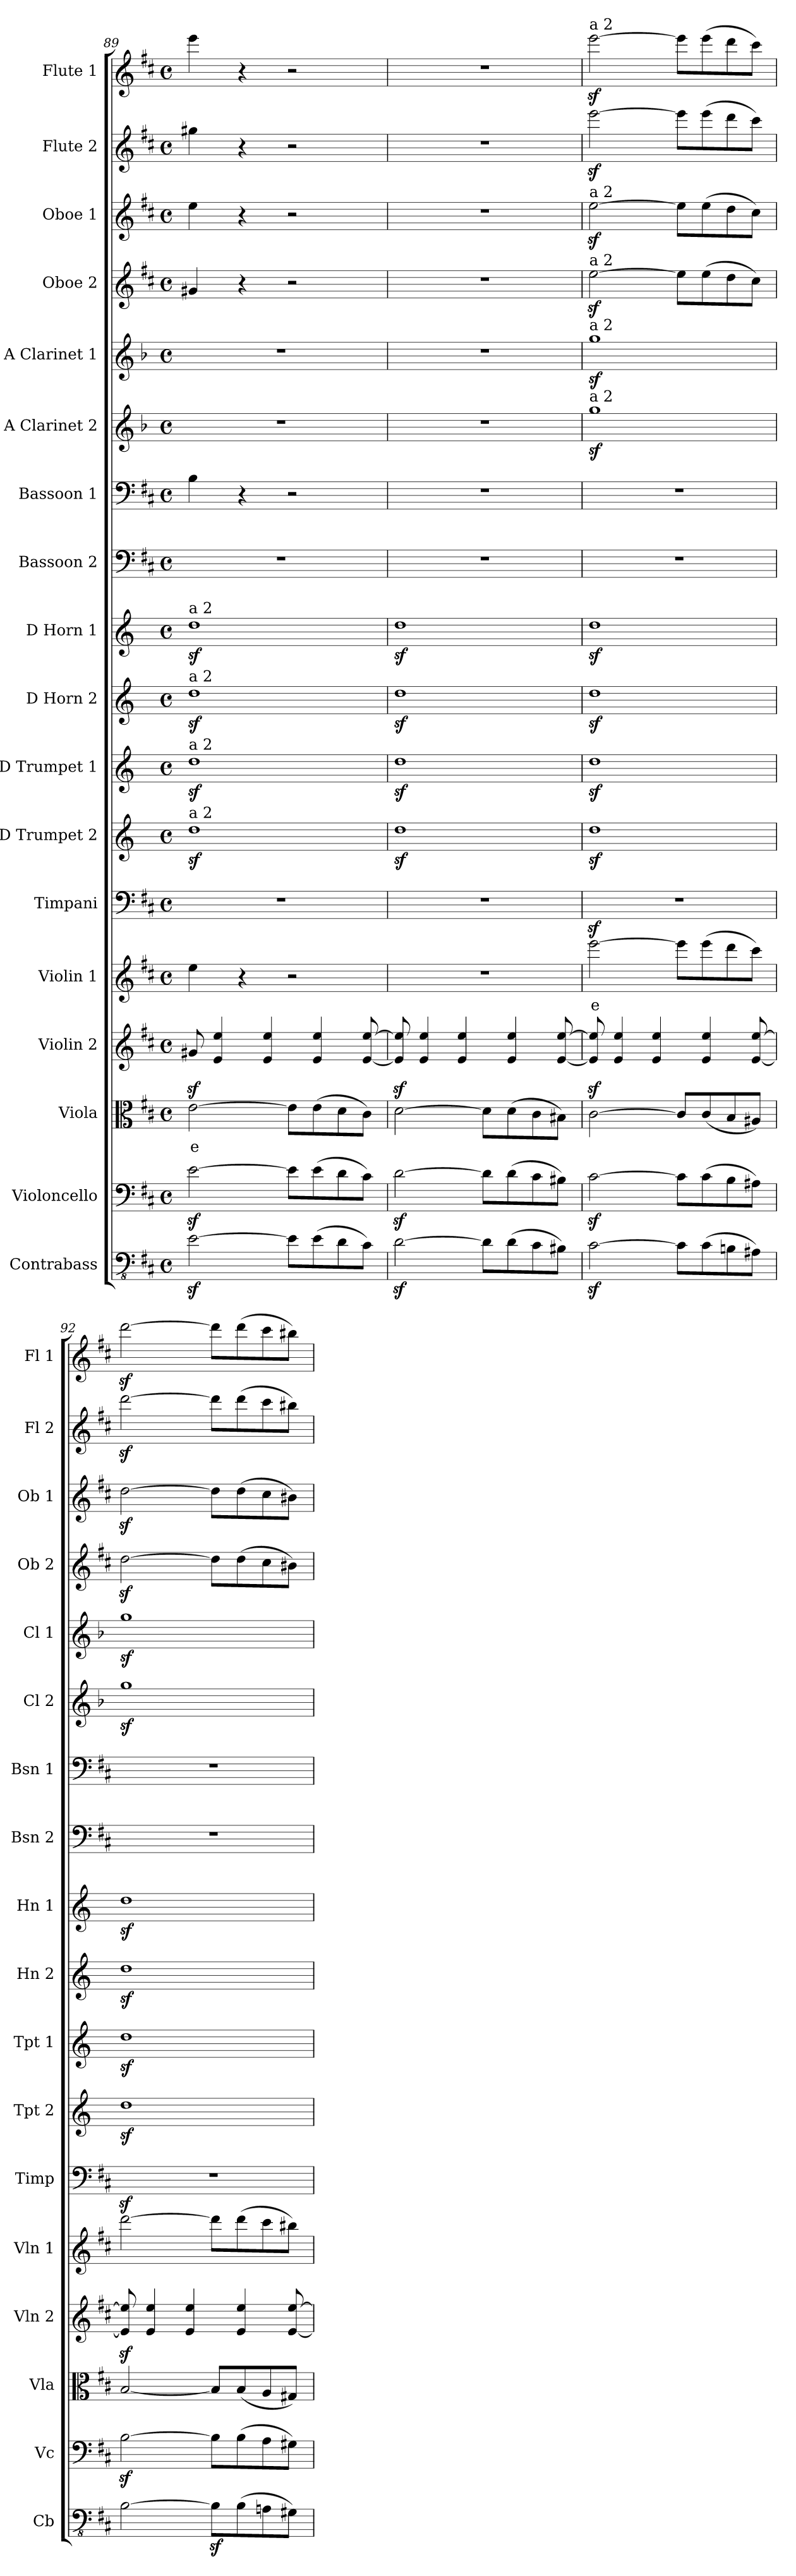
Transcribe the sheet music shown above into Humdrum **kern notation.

**kern	**kern	**kern	**text	**kern	**kern	**text	**kern	**kern	**kern	**kern	**kern	**kern	**kern	**kern	**kern	**kern	**kern	**kern	**kern
*part18	*part17	*part16	*part16	*part15	*part14	*part14	*part13	*part12	*part11	*part10	*part9	*part8	*part7	*part6	*part5	*part4	*part3	*part2	*part1
*staff18	*staff17	*staff16	*staff16	*staff15	*staff14	*staff14	*staff13	*staff12	*staff11	*staff10	*staff9	*staff8	*staff7	*staff6	*staff5	*staff4	*staff3	*staff2	*staff1
*I"Contrabass	*I"Violoncello	*I"Viola	*	*I"Violin 2	*I"Violin 1	*	*I"Timpani	*I"D Trumpet 2	*I"D Trumpet 1	*I"D Horn 2	*I"D Horn 1	*I"Bassoon 2	*I"Bassoon 1	*I"A Clarinet 2	*I"A Clarinet 1	*I"Oboe 2	*I"Oboe 1	*I"Flute 2	*I"Flute 1
*I'Cb	*I'Vc	*I'Vla	*	*I'Vln 2	*I'Vln 1	*	*I'Timp	*I'Tpt 2	*I'Tpt 1	*I'Hn 2	*I'Hn 1	*I'Bsn 2	*I'Bsn 1	*I'Cl 2	*I'Cl 1	*I'Ob 2	*I'Ob 1	*I'Fl 2	*I'Fl 1
*clefFv4	*clefF4	*clefC3	*	*clefG2	*clefG2	*	*clefF4	*clefG2	*clefG2	*clefG2	*clefG2	*clefF4	*clefF4	*clefG2	*clefG2	*clefG2	*clefG2	*clefG2	*clefG2
*	*	*	*	*	*	*	*	*ITrd-1c-2	*ITrd-1c-2	*ITrd6c10	*ITrd6c10	*	*	*ITrd2c3	*ITrd2c3	*	*	*	*
*k[f#c#]	*k[f#c#]	*k[f#c#]	*	*k[f#c#]	*k[f#c#]	*	*k[f#c#]	*k[f#c#]	*k[f#c#]	*k[f#c#]	*k[f#c#]	*k[f#c#]	*k[f#c#]	*k[f#c#]	*k[f#c#]	*k[f#c#]	*k[f#c#]	*k[f#c#]	*k[f#c#]
*M4/4	*M4/4	*M4/4	*	*M4/4	*M4/4	*	*M4/4	*M4/4	*M4/4	*M4/4	*M4/4	*M4/4	*M4/4	*M4/4	*M4/4	*M4/4	*M4/4	*M4/4	*M4/4
*met(c)	*met(c)	*met(c)	*	*met(c)	*met(c)	*	*met(c)	*met(c)	*met(c)	*met(c)	*met(c)	*met(c)	*met(c)	*met(c)	*met(c)	*met(c)	*met(c)	*met(c)	*met(c)
=89	=89	=89	=89	=89	=89	=89	=89	=89	=89	=89	=89	=89	=89	=89	=89	=89	=89	=89	=89
!	!	!	!	!	!	!	!	!	!	!	!LO:TX:a:t=a 2	!	!	!	!	!	!	!	!
!	!	!	!	!	!	!	!	!	!	!LO:TX:a:t=a 2	!	!	!	!	!	!	!	!	!
!	!	!	!	!	!	!	!	!	!LO:TX:a:t=a 2	!	!	!	!	!	!	!	!	!	!
!	!	!	!	!	!	!	!	!LO:TX:a:t=a 2	!	!	!	!	!	!	!	!	!	!	!
!	!	!	!LO:LY:b:color=#FF0000	!	!	!	!	!	!	!	!	!	!	!	!	!	!	!	!
[2Ez<\	[2ez<\	[2ez<\	e	8g#X/	4ee\	.	1r	1eez<	1eez<	1ez<	1ez<	1r	4B\	1r	1r	4g#X/	4ee\	4gg#X\	4eee\
.	.	.	.	4e/ 4ee/	.	.	.	.	.	.	.	.	.	.	.	.	.	.	.
.	.	.	.	.	4r	.	.	.	.	.	.	.	4r	.	.	4r	4r	4r	4r
.	.	.	.	4e/ 4ee/	.	.	.	.	.	.	.	.	.	.	.	.	.	.	.
8E\L]	8e\L]	8e\L]	.	.	2r	.	.	.	.	.	.	.	2r	.	.	2r	2r	2r	2r
(8E\	(8e\	(8e\	.	4e/ 4ee/	.	.	.	.	.	.	.	.	.	.	.	.	.	.	.
8D\	8d\	8d\	.	.	.	.	.	.	.	.	.	.	.	.	.	.	.	.	.
8C#\J)	8c#\J)	8c#\J)	.	[8e/ [8ee/	.	.	.	.	.	.	.	.	.	.	.	.	.	.	.
=90	=90	=90	=90	=90	=90	=90	=90	=90	=90	=90	=90	=90	=90	=90	=90	=90	=90	=90	=90
[2Dz<\	[2dz<\	[2dz<\	.	8e/] 8ee/]	1r	.	1r	1eez<	1eez<	1ez<	1ez<	1r	1r	1r	1r	1r	1r	1r	1r
.	.	.	.	4e/ 4ee/	.	.	.	.	.	.	.	.	.	.	.	.	.	.	.
.	.	.	.	4e/ 4ee/	.	.	.	.	.	.	.	.	.	.	.	.	.	.	.
8D\L]	8d\L]	8d\L]	.	.	.	.	.	.	.	.	.	.	.	.	.	.	.	.	.
(8D\	(8d\	(8d\	.	4e/ 4ee/	.	.	.	.	.	.	.	.	.	.	.	.	.	.	.
8C#\	8c#\	8c#\	.	.	.	.	.	.	.	.	.	.	.	.	.	.	.	.	.
8BB#X\J)	8B#X\J)	8B#X\J)	.	[8e/ [8ee/	.	.	.	.	.	.	.	.	.	.	.	.	.	.	.
=91	=91	=91	=91	=91	=91	=91	=91	=91	=91	=91	=91	=91	=91	=91	=91	=91	=91	=91	=91
!	!	!	!	!	!	!	!	!	!	!	!	!	!	!	!	!	!	!	!LO:TX:a:t=a 2
!	!	!	!	!	!	!	!	!	!	!	!	!	!	!	!	!	!LO:TX:a:t=a 2	!	!
!	!	!	!	!	!	!	!	!	!	!	!	!	!	!	!	!LO:TX:a:t=a 2	!	!	!
!	!	!	!	!	!	!	!	!	!	!	!	!	!	!	!LO:TX:a:t=a 2	!	!	!	!
!	!	!	!	!	!	!	!	!	!	!	!	!	!	!LO:TX:a:t=a 2	!	!	!	!	!
!	!	!	!	!	!	!LO:LY:b:color=#FF0000	!	!	!	!	!	!	!	!	!	!	!	!	!
[2C#z<\	[2c#z<\	[2c#z<\	.	8e/] 8ee/]	[2eeez<\	e	1r	1eez<	1eez<	1ez<	1ez<	1r	1r	1eez<	1eez<	[2eez<\	[2eez<\	[2eeez<\	[2eeez<\
.	.	.	.	4e/ 4ee/	.	.	.	.	.	.	.	.	.	.	.	.	.	.	.
.	.	.	.	4e/ 4ee/	.	.	.	.	.	.	.	.	.	.	.	.	.	.	.
8C#\L]	8c#\L]	8c#/L]	.	.	8eee\L]	.	.	.	.	.	.	.	.	.	.	8ee\L]	8ee\L]	8eee\L]	8eee\L]
(8C#\	(8c#\	(8c#/	.	4e/ 4ee/	(8eee\	.	.	.	.	.	.	.	.	.	.	(8ee\	(8ee\	(8eee\	(8eee\
8BBn\	8B\	8B/	.	.	8ddd\	.	.	.	.	.	.	.	.	.	.	8dd\	8dd\	8ddd\	8ddd\
8AA#X\J)	8A#X\J)	8A#X/J)	.	[8e/ [8ee/	8ccc#\J)	.	.	.	.	.	.	.	.	.	.	8cc#\J)	8cc#\J)	8ccc#\J)	8ccc#\J)
!!LO:PB:g=z
=92	=92	=92	=92	=92	=92	=92	=92	=92	=92	=92	=92	=92	=92	=92	=92	=92	=92	=92	=92
[2BB\	[2Bz<\	[2Bz</	.	8e/] 8ee/]	[2dddz<\	.	1r	1eez<	1eez<	1ez<	1ez<	1r	1r	1eez<	1eez<	[2ddz<\	[2ddz<\	[2dddz<\	[2dddz<\
.	.	.	.	4e/ 4ee/	.	.	.	.	.	.	.	.	.	.	.	.	.	.	.
.	.	.	.	4e/ 4ee/	.	.	.	.	.	.	.	.	.	.	.	.	.	.	.
8BBz<\L]	8B\L]	8B/L]	.	.	8ddd\L]	.	.	.	.	.	.	.	.	.	.	8dd\L]	8dd\L]	8ddd\L]	8ddd\L]
(8BB\	(8B\	(8B/	.	4e/ 4ee/	(8ddd\	.	.	.	.	.	.	.	.	.	.	(8dd\	(8dd\	(8ddd\	(8ddd\
8AAn\	8A\	8A/	.	.	8ccc#\	.	.	.	.	.	.	.	.	.	.	8cc#\	8cc#\	8ccc#\	8ccc#\
8GG#X\J)	8G#X\J)	8G#X/J)	.	[8e/ [8ee/	8bb#X\J)	.	.	.	.	.	.	.	.	.	.	8b#X\J)	8b#X\J)	8bb#X\J)	8bb#X\J)
=	=	=	=	=	=	=	=	=	=	=	=	=	=	=	=	=	=	=	=
*-	*-	*-	*-	*-	*-	*-	*-	*-	*-	*-	*-	*-	*-	*-	*-	*-	*-	*-	*-
